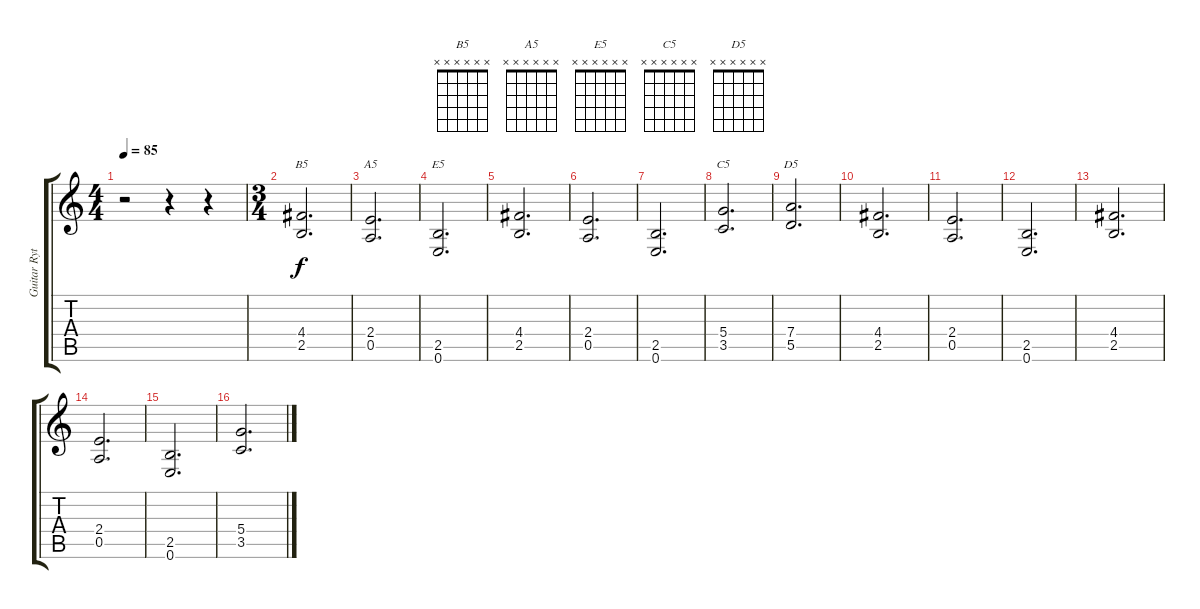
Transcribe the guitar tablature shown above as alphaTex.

\track ("Guitar Rythm" "Guitar Ryt") {instrument distortionguitar}
\staff {score tabs}
\tuning (E4 B3 G3 D3 A2 E2) {hide}
\chord ("B5" x x x x x x)
\chord ("A5" x x x x x x)
\chord ("E5" x x x x x x)
\chord ("C5" x x x x x x)
\chord ("D5" x x x x x x)
\ts (4 4)
\tempo 85
\clef g2
\ks c
r.2{dy f instrument distortionguitar} r.4 r.4 |
\ts (3 4)
(4.4 2.5).2{d ch "B5"} |
(2.4 0.5).2{d ch "A5"} |
(2.5 0.6).2{d ch "E5"} |
(4.4 2.5).2{d} |
(2.4 0.5).2{d} |
(2.5 0.6).2{d} |
(5.4 3.5).2{d ch "C5"} |
(7.4 5.5).2{d ch "D5"} |
(4.4 2.5).2{d} |
(2.4 0.5).2{d} |
(2.5 0.6).2{d} |
(4.4 2.5).2{d} |
(2.4 0.5).2{d} |
(2.5 0.6).2{d} |
(5.4 3.5).2{d}
